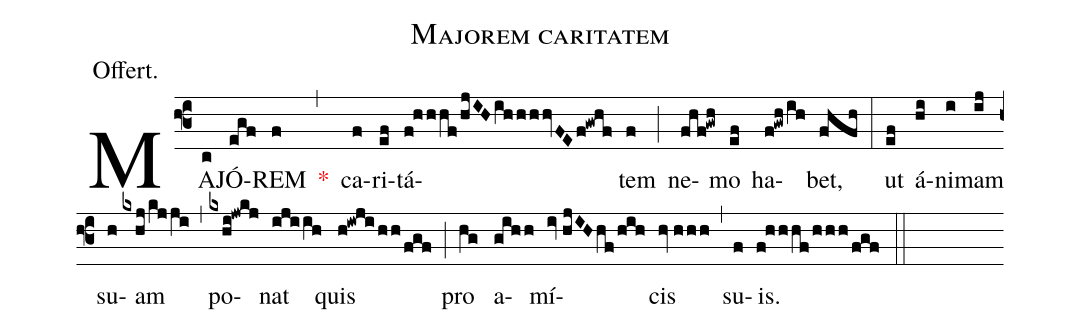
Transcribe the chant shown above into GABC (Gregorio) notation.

name:Majorem caritatem;
annotation:Offert.;
mode:II.;
office-part:Offertory;
%%
(f3) MA(c)JÓ(egf)REM(f) <v>\red{*}</v>(,) ca(f)ri(ef)tá(f!hhhf/hjIHihhhhvFEf!gwhf)tem(f) (;) ne(fhf!gwh)mo(ef) ha(f!gwh/ih)bet,(fhfh) (:) ut(ef) á(hi)ni(i)mam(ij) su(h)am(kxhj/kjji) (,) po(kxhi!jwkj)nat(ijiih) quis(h!iwji/hh/fgf) (;) pro(hg) a(gihh)mí(iv//hjIHhf/hih)cis(hv//hhh) (,) su(f)is.(f!hhhf/hhh/fgf) (::)
